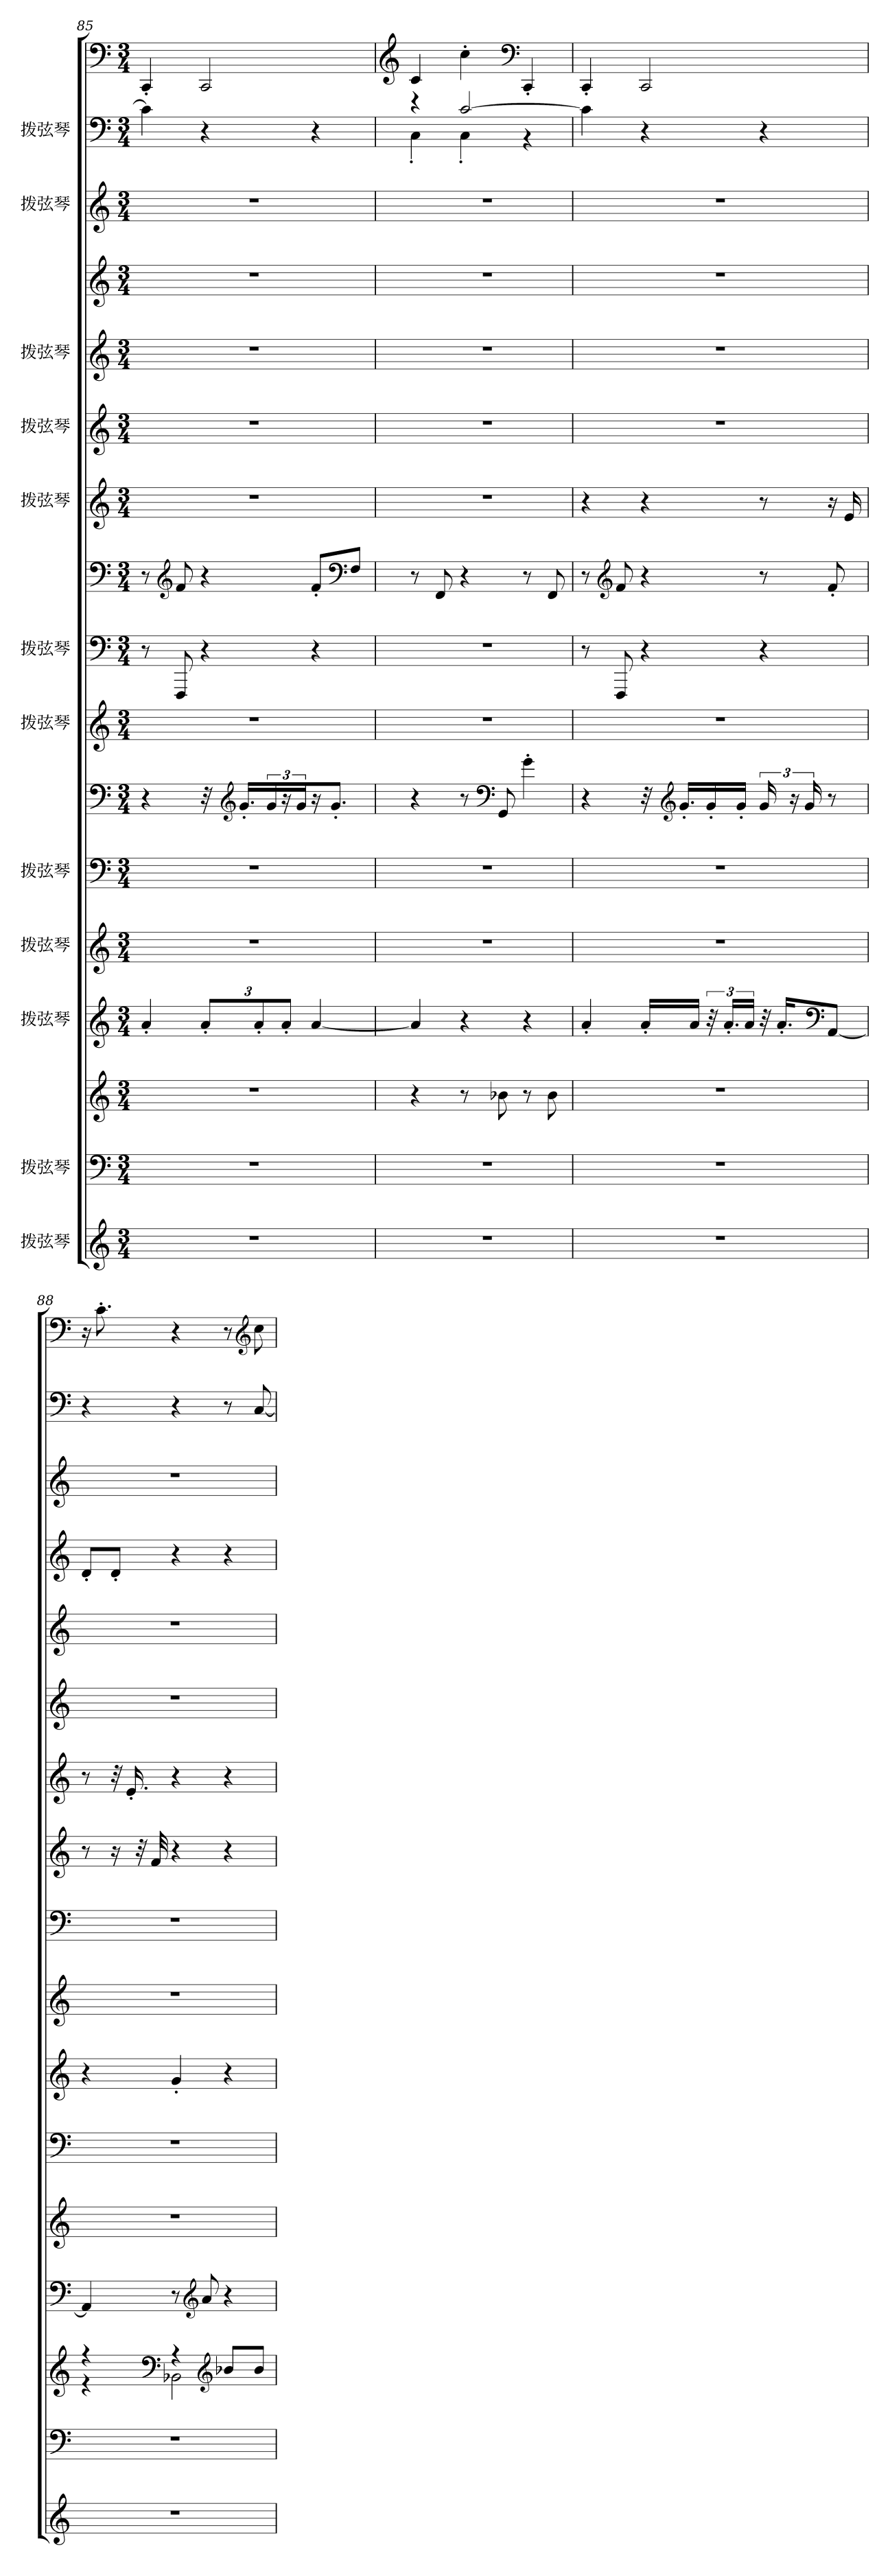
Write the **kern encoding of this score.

**kern	**kern	**kern	**kern	**kern	**kern	**kern	**kern	**kern	**kern	**kern	**kern	**kern	**kern	**kern	**kern	**kern
*part12	*part11	*part11	*part10	*part9	*part8	*part8	*part7	*part6	*part6	*part5	*part4	*part3	*part3	*part2	*part1	*part1
*staff17	*staff16	*staff15	*staff14	*staff13	*staff12	*staff11	*staff10	*staff9	*staff8	*staff7	*staff6	*staff5	*staff4	*staff3	*staff2	*staff1
*I"拨弦琴	*I"拨弦琴	*	*I"拨弦琴	*I"拨弦琴	*I"拨弦琴	*	*I"拨弦琴	*I"拨弦琴	*	*I"拨弦琴	*I"拨弦琴	*I"拨弦琴	*	*I"拨弦琴	*I"拨弦琴	*
!!LO:PB:g=z
*clefG2	*clefF4	*clefG2	*clefG2	*clefG2	*clefF4	*clefF4	*clefG2	*clefF4	*clefF4	*clefG2	*clefG2	*clefG2	*clefG2	*clefG2	*clefF4	*clefF4
*k[]	*k[]	*k[]	*k[]	*k[]	*k[]	*k[]	*k[]	*k[]	*k[]	*k[]	*k[]	*k[]	*k[]	*k[]	*k[]	*k[]
*M3/4	*M3/4	*M3/4	*M3/4	*M3/4	*M3/4	*M3/4	*M3/4	*M3/4	*M3/4	*M3/4	*M3/4	*M3/4	*M3/4	*M3/4	*M3/4	*M3/4
=85	=85	=85	=85	=85	=85	=85	=85	=85	=85	=85	=85	=85	=85	=85	=85	=85
2.r	2.r	2.r	4a'/	2.r	2.r	4r	2.r	8r	8r	2.r	2.r	2.r	2.r	2.r	4c\]	4CC'/
*	*	*	*	*	*	*	*	*	*clefG2	*	*	*	*	*	*	*
.	.	.	.	.	.	.	.	8FFF/	8f/	.	.	.	.	.	.	.
*	*	*	*Xbrackettup	*	*	*	*	*	*	*	*	*	*	*	*	*
.	.	.	12a'/L	.	.	32r	.	4r	4r	.	.	.	.	.	4r	2CC/
*	*	*	*	*	*	*clefG2	*	*	*	*	*	*	*	*	*	*
.	.	.	.	.	.	16.g'/LL	.	.	.	.	.	.	.	.	.	.
.	.	.	12a'/	.	.	.	.	.	.	.	.	.	.	.	.	.
.	.	.	.	.	.	24g/JJ	.	.	.	.	.	.	.	.	.	.
.	.	.	12a'/J	.	.	24r	.	.	.	.	.	.	.	.	.	.
.	.	.	.	.	.	24g/	.	.	.	.	.	.	.	.	.	.
.	.	.	[4a/	.	.	16r	.	4r	8f'/L	.	.	.	.	.	4r	.
.	.	.	.	.	.	8.g'/	.	.	.	.	.	.	.	.	.	.
*	*	*	*	*	*	*	*	*	*clefF4	*	*	*	*	*	*	*
.	.	.	.	.	.	.	.	.	8F/J	.	.	.	.	.	.	.
=86	=86	=86	=86	=86	=86	=86	=86	=86	=86	=86	=86	=86	=86	=86	=86	=86
*	*	*	*	*	*	*	*	*	*	*	*	*	*	*	*	*clefG2
*	*	*	*	*	*	*	*	*	*	*	*	*	*	*	*^	*
2.r	2.r	4r	4a/]	2.r	2.r	4r	2.r	2.r	8r	2.r	2.r	2.r	2.r	2.r	4r	4C'\	4c/
.	.	.	.	.	.	.	.	.	8FF/	.	.	.	.	.	.	.	.
.	.	8r	4r	.	.	8r	.	.	4r	.	.	.	.	.	[2c/	4C'\	4cc'\
*	*	*	*	*	*	*clefF4	*	*	*	*	*	*	*	*	*	*	*
.	.	8b-X\	.	.	.	8GG/	.	.	.	.	.	.	.	.	.	.	.
*	*	*	*	*	*	*	*	*	*	*	*	*	*	*	*	*	*clefF4
.	.	8r	4r	.	.	4g'\	.	.	8r	.	.	.	.	.	.	4r	4CC'/
.	.	8b-\	.	.	.	.	.	.	8FF/	.	.	.	.	.	.	.	.
*	*	*	*	*	*	*	*	*	*	*	*	*	*	*	*v	*v	*
!!LO:PB:g=z
=87	=87	=87	=87	=87	=87	=87	=87	=87	=87	=87	=87	=87	=87	=87	=87	=87
2.r	2.r	2.r	4a'/	2.r	2.r	4r	2.r	8r	8r	4r	2.r	2.r	2.r	2.r	4c\]	4CC'/
*	*	*	*	*	*	*	*	*	*clefG2	*	*	*	*	*	*	*
.	.	.	.	.	.	.	.	8FFF/	8f/	.	.	.	.	.	.	.
.	.	.	16a'/LL	.	.	32r	.	4r	4r	4r	.	.	.	.	4r	2CC/
*	*	*	*	*	*	*clefG2	*	*	*	*	*	*	*	*	*	*
.	.	.	.	.	.	16.g'/LL	.	.	.	.	.	.	.	.	.	.
.	.	.	16a/JJ	.	.	.	.	.	.	.	.	.	.	.	.	.
*	*	*	*brackettup	*	*	*	*	*	*	*	*	*	*	*	*	*
.	.	.	48r	.	.	16g'/	.	.	.	.	.	.	.	.	.	.
.	.	.	24.a'/LL	.	.	.	.	.	.	.	.	.	.	.	.	.
.	.	.	.	.	.	16g'/JJ	.	.	.	.	.	.	.	.	.	.
.	.	.	24a/JJ	.	.	.	.	.	.	.	.	.	.	.	.	.
.	.	.	32r	.	.	24g/	.	4r	8r	8r	.	.	.	.	4r	.
.	.	.	16.a'/KL	.	.	.	.	.	.	.	.	.	.	.	.	.
.	.	.	.	.	.	24r	.	.	.	.	.	.	.	.	.	.
.	.	.	.	.	.	24g/	.	.	.	.	.	.	.	.	.	.
*	*	*	*clefF4	*	*	*	*	*	*	*	*	*	*	*	*	*
.	.	.	[8AA/J	.	.	8r	.	.	8f'/	16r	.	.	.	.	.	.
.	.	.	.	.	.	.	.	.	.	16e/	.	.	.	.	.	.
=88	=88	=88	=88	=88	=88	=88	=88	=88	=88	=88	=88	=88	=88	=88	=88	=88
*	*	*^	*	*	*	*	*	*	*	*	*	*	*	*	*	*
2.r	2.r	4r	4r	4AA/]	2.r	2.r	4r	2.r	2.r	8r	8r	2.r	2.r	8d'/L	2.r	4r	16r
.	.	.	.	.	.	.	.	.	.	.	.	.	.	.	.	.	8.c'\
.	.	.	.	.	.	.	.	.	.	16r	32r	.	.	8d'/J	.	.	.
.	.	.	.	.	.	.	.	.	.	.	16.e'/	.	.	.	.	.	.
.	.	.	.	.	.	.	.	.	.	32r	.	.	.	.	.	.	.
.	.	.	.	.	.	.	.	.	.	32f/	.	.	.	.	.	.	.
*	*	*clefF4	*	*	*	*	*	*	*	*	*	*	*	*	*	*	*
.	.	4r	2BB-X\	8r	.	.	4g'/	.	.	4r	4r	.	.	4r	.	4r	4r
*	*	*	*	*clefG2	*	*	*	*	*	*	*	*	*	*	*	*	*
.	.	.	.	8a/	.	.	.	.	.	.	.	.	.	.	.	.	.
*	*	*clefG2	*	*	*	*	*	*	*	*	*	*	*	*	*	*	*
.	.	8b-X/L	.	4r	.	.	4r	.	.	4r	4r	.	.	4r	.	8r	8r
*	*	*	*	*	*	*	*	*	*	*	*	*	*	*	*	*	*clefG2
.	.	8b-/J	.	.	.	.	.	.	.	.	.	.	.	.	.	[8C/	8cc\
*	*	*v	*v	*	*	*	*	*	*	*	*	*	*	*	*	*	*
=	=	=	=	=	=	=	=	=	=	=	=	=	=	=	=	=
*-	*-	*-	*-	*-	*-	*-	*-	*-	*-	*-	*-	*-	*-	*-	*-	*-
